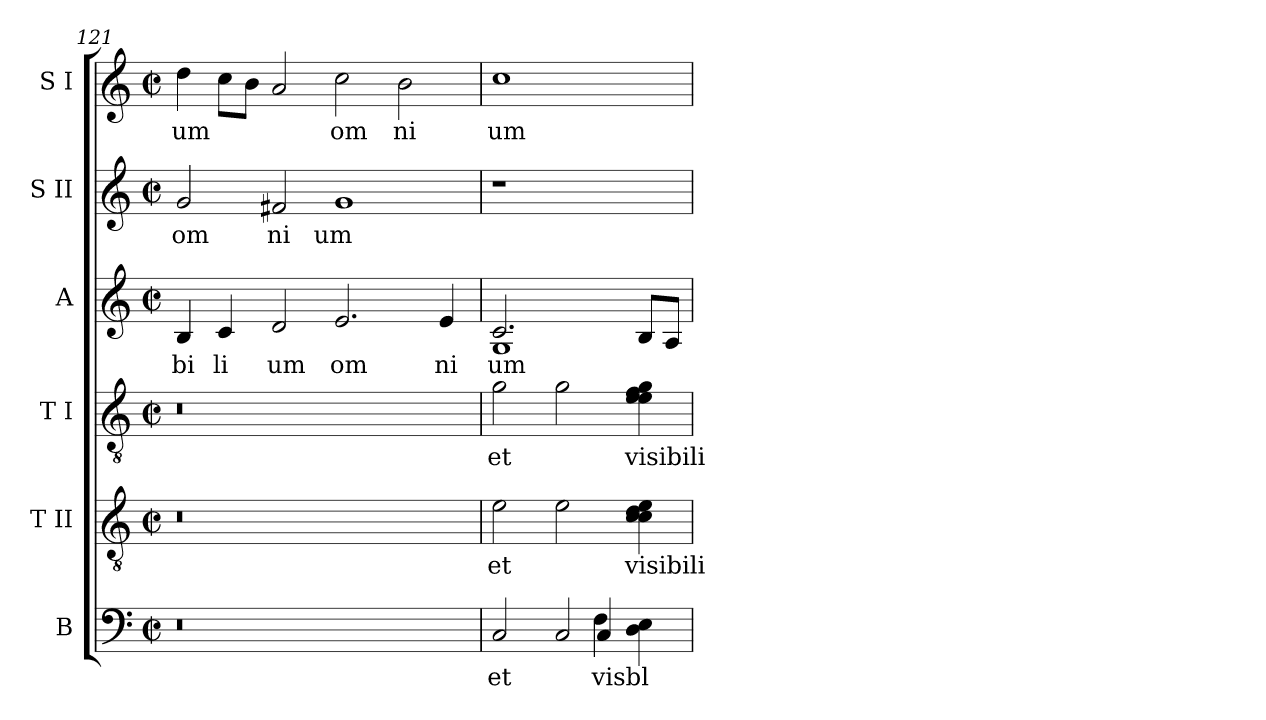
**kern	**text	**kern	**text	**kern	**text	**kern	**text	**kern	**text	**kern	**text
*part6	*part6	*part5	*part5	*part4	*part4	*part3	*part3	*part2	*part2	*part1	*part1
*staff6	*staff6	*staff5	*staff5	*staff4	*staff4	*staff3	*staff3	*staff2	*staff2	*staff1	*staff1
*I"B	*	*I"T II	*	*I"T I	*	*I"A	*	*I"S II	*	*I"S I	*
*I'B	*	*I'T II	*	*I'T I	*	*I'A	*	*I'S II	*	*I'S I	*
*clefF4	*	*clefGv2	*	*clefGv2	*	*clefG2	*	*clefG2	*	*clefG2	*
*k[]	*	*k[]	*	*k[]	*	*k[]	*	*k[]	*	*k[]	*
*C:	*	*C:	*	*C:	*	*C:	*	*C:	*	*C:	*
*M2/2	*	*M2/2	*	*M2/2	*	*M2/2	*	*M2/2	*	*M2/2	*
*met(c|)	*	*met(c|)	*	*met(c|)	*	*met(c|)	*	*met(c|)	*	*met(c|)	*
=121	=121	=121	=121	=121	=121	=121	=121	=121	=121	=121	=121
!	!	!	!	!	!	!	!LO:LY:b:cj	!	!LO:LY:b:cj	!	!LO:LY:b:cj
0r	.	0r	.	0r	.	4B/	bi	2g/	om	4dd\	um
!	!	!	!	!	!	!	!LO:LY:b:cj	!	!	!	!LO:LY:b:cj
.	.	.	.	.	.	4c/	li	.	.	8cc\L	.
!	!	!	!	!	!	!	!	!	!	!	!LO:LY:b:cj
.	.	.	.	.	.	.	.	.	.	8b\J	.
!	!	!	!	!	!	!	!LO:LY:b:cj	!	!LO:LY:b:cj	!	!LO:LY:b:cj
.	.	.	.	.	.	2d/	um	2f#X/	ni	2a/	.
!	!	!	!	!	!	!	!LO:LY:b:cj	!	!LO:LY:b:cj	!	!LO:LY:b:cj
.	.	.	.	.	.	2.e/	om	1g	um	2cc\	om
!	!	!	!	!	!	!	!	!	!	!	!LO:LY:b:cj
.	.	.	.	.	.	.	.	.	.	2b\	ni
!	!	!	!	!	!	!	!LO:LY:b:cj	!	!	!	!
.	.	.	.	.	.	4e/	ni	.	.	.	.
=122	=122	=122	=122	=122	=122	=122	=122	=122	=122	=122	=122
!	!LO:LY:b:cj	!	!LO:LY:b:cj	!	!LO:LY:b:cj	!	!LO:LY:b:cj	!	!	!	!LO:LY:b:cj
*^	*	*	*	*	*	*^	*	*	*	*	*
*	*^	*	*	*	*	*	*	*	*	*	*	*	*
2C/	2.ryy	2.ryy	et	2e\	et	2g\	et	1G	2.c/	um	1r	.	1cc	um
2C/	.	.	.	2e\	.	2g\	.	.	.	.	.	.	.	.
!	!	!	!LO:LY:b:cj	!	!	!	!	!	!	!	!	!	!	!
.	4C/	4F\	visbl-	.	.	.	.	.	2ryy	.	.	.	.	.
!	!	!	!	!	!LO:LY:b:cj	!	!LO:LY:b:cj	!	!	!LO:LY:b:cj	!	!	!	!
4E\ 4D\	4ryy	4ryy	.	4e\ 4d\ 4c\ 4c\	visibili	4g\ 4f\ 4e\ 4e\	visibili	8B/L	.	.	4ryy	.	4ryy	.
!	!	!	!	!	!	!	!	!	!	!LO:LY:b:cj	!	!	!	!
.	.	.	.	.	.	.	.	8A/J	.	.	.	.	.	.
*v	*v	*v	*	*	*	*	*	*v	*v	*	*	*	*	*
=	=	=	=	=	=	=	=	=	=	=	=
*-	*-	*-	*-	*-	*-	*-	*-	*-	*-	*-	*-
